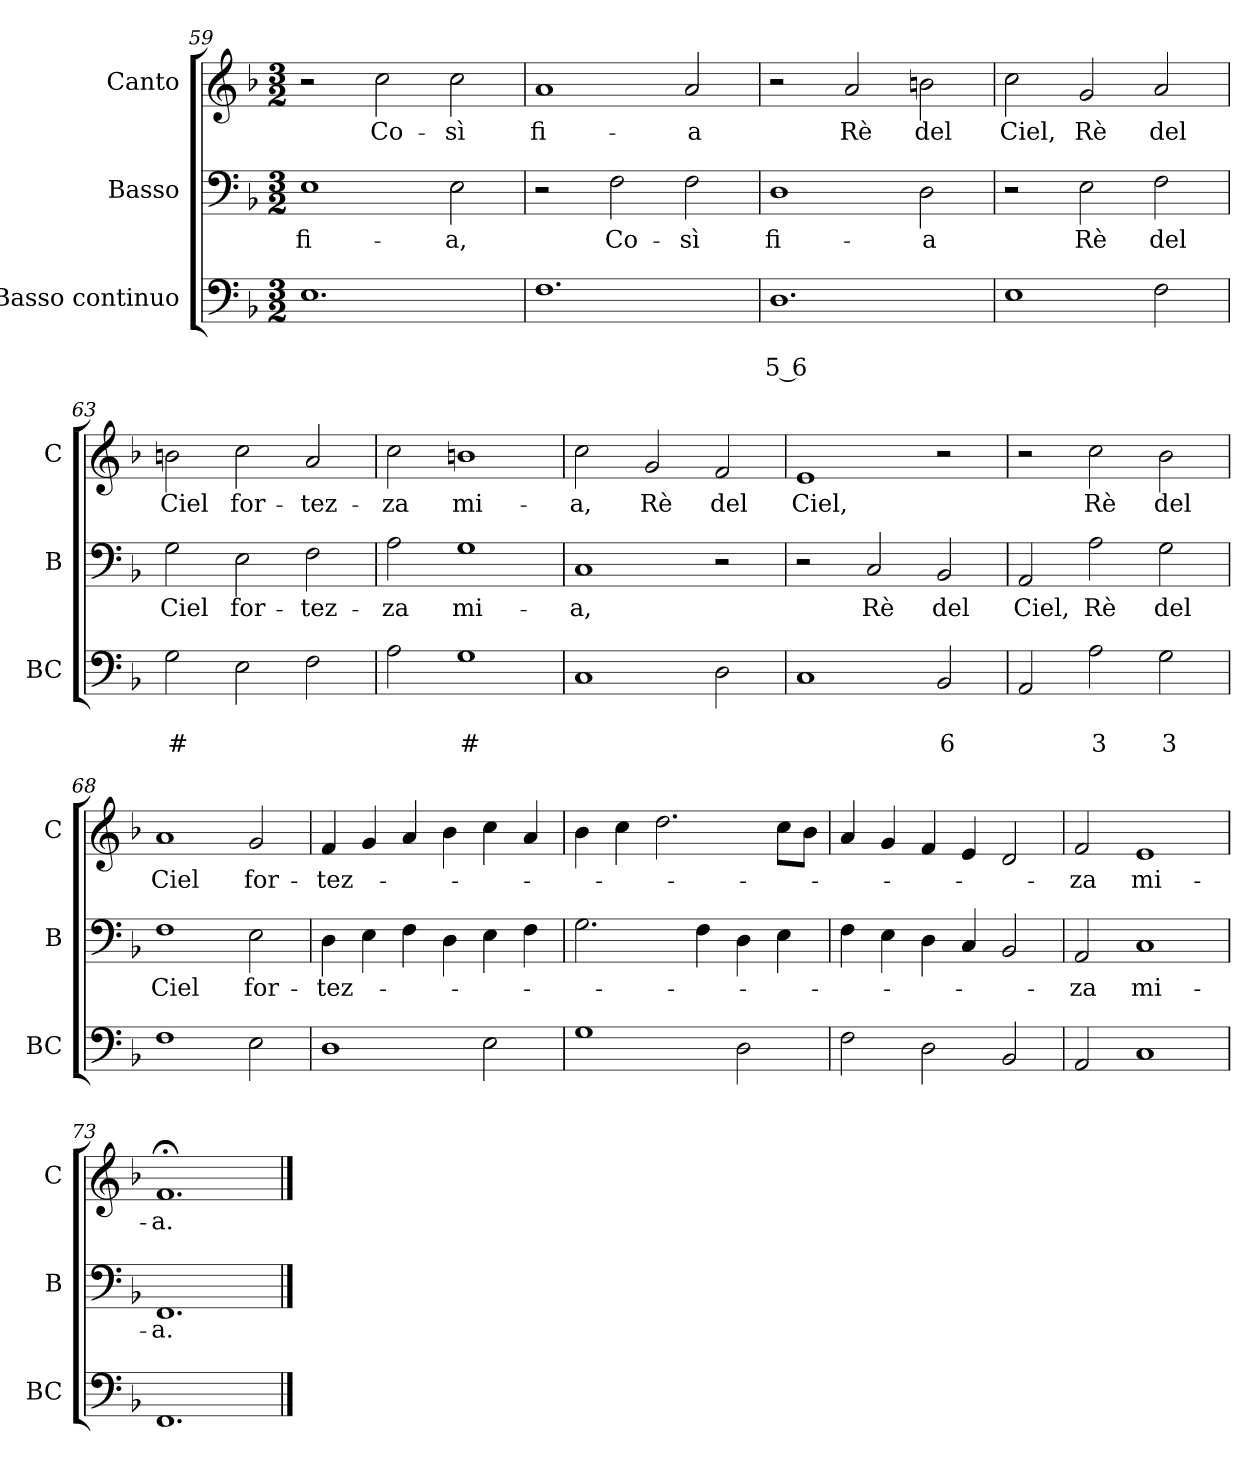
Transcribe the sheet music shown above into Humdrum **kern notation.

**kern	**text	**text	**kern	**text	**kern	**text
*part3	*part3	*part3	*part2	*part2	*part1	*part1
*staff3	*staff3	*staff3	*staff2	*staff2	*staff1	*staff1
*I"Basso continuo	*	*	*I"Basso	*	*I"Canto	*
*I'BC	*	*	*I'B	*	*I'C	*
*clefF4	*	*	*clefF4	*	*clefG2	*
*k[b-]	*	*	*k[b-]	*	*k[b-]	*
*F:	*	*	*F:	*	*F:	*
*M3/2	*	*	*M3/2	*	*M3/2	*
=59	=59	=59	=59	=59	=59	=59
!	!	!	!	!LO:LY:b	!	!
1.E	.	.	1E	fi-	2r	.
!	!	!	!	!	!	!LO:LY:b
.	.	.	.	.	2cc\	Co-
!	!	!	!	!LO:LY:b	!	!LO:LY:b
.	.	.	2E\	-a,	2cc\	-sì
!!LO:LB:g=z
=60	=60	=60	=60	=60	=60	=60
!	!	!	!	!	!	!LO:LY:b
1.F	.	.	2r	.	1a	fi-
!	!	!	!	!LO:LY:b	!	!
.	.	.	2F\	Co-	.	.
!	!	!	!	!LO:LY:b	!	!LO:LY:b
.	.	.	2F\	-sì	2a/	-a
=61	=61	=61	=61	=61	=61	=61
!	!	!LO:LY:b	!	!LO:LY:b	!	!
1.D	.	5 6	1D	fi-	2r	.
!	!	!	!	!	!	!LO:LY:b
.	.	.	.	.	2a/	Rè
!	!	!	!	!LO:LY:b	!	!LO:LY:b
.	.	.	2D\	-a	2bn\	del
=62	=62	=62	=62	=62	=62	=62
!	!	!	!	!	!	!LO:LY:b
1E	.	.	2r	.	2cc\	Ciel,
!	!	!	!	!LO:LY:b	!	!LO:LY:b
.	.	.	2E\	Rè	2g/	Rè
!	!	!	!	!LO:LY:b	!	!LO:LY:b
2F\	.	.	2F\	del	2a/	del
=63	=63	=63	=63	=63	=63	=63
!	!	!LO:LY:b	!	!LO:LY:b	!	!LO:LY:b
2G\	.	#	2G\	Ciel	2bn\	Ciel
!	!	!	!	!LO:LY:b	!	!LO:LY:b
2E\	.	.	2E\	for-	2cc\	for-
!	!	!	!	!LO:LY:b	!	!LO:LY:b
2F\	.	.	2F\	-tez-	2a/	-tez-
=64	=64	=64	=64	=64	=64	=64
!	!	!	!	!LO:LY:b	!	!LO:LY:b
2A\	.	.	2A\	-za	2cc\	-za
!	!	!LO:LY:b	!	!LO:LY:b	!	!LO:LY:b
1G	.	#	1G	mi-	1bn	mi-
=65	=65	=65	=65	=65	=65	=65
!	!	!	!	!LO:LY:b	!	!LO:LY:b
1C	.	.	1C	-a,	2cc\	-a,
!	!	!	!	!	!	!LO:LY:b
.	.	.	.	.	2g/	Rè
!	!	!	!	!	!	!LO:LY:b
2D\	.	.	2r	.	2f/	del
=66	=66	=66	=66	=66	=66	=66
!	!	!	!	!	!	!LO:LY:b
1C	.	.	2r	.	1e	Ciel,
!	!	!	!	!LO:LY:b	!	!
.	.	.	2C/	Rè	.	.
!	!	!LO:LY:b	!	!LO:LY:b	!	!
2BB-/	.	6	2BB-/	del	2r	.
!!LO:LB:g=z
=67	=67	=67	=67	=67	=67	=67
!	!	!	!	!LO:LY:b	!	!
2AA/	.	.	2AA/	Ciel,	2r	.
!	!	!LO:LY:b	!	!LO:LY:b	!	!LO:LY:b
2A\	.	3	2A\	Rè	2cc\	Rè
!	!	!LO:LY:b	!	!LO:LY:b	!	!LO:LY:b
2G\	.	3	2G\	del	2b-\	del
=68	=68	=68	=68	=68	=68	=68
!	!	!	!	!LO:LY:b	!	!LO:LY:b
1F	.	.	1F	Ciel	1a	Ciel
!	!	!	!	!LO:LY:b	!	!LO:LY:b
2E\	.	.	2E\	for-	2g/	for-
=69	=69	=69	=69	=69	=69	=69
!	!	!	!	!LO:LY:b	!	!LO:LY:b
1D	.	.	4D\	-tez-	4f/	-tez-
.	.	.	4E\	.	4g/	.
.	.	.	4F\	.	4a/	.
.	.	.	4D\	.	4b-\	.
2E\	.	.	4E\	.	4cc\	.
.	.	.	4F\	.	4a/	.
=70	=70	=70	=70	=70	=70	=70
1G	.	.	2.G\	.	4b-\	.
.	.	.	.	.	4cc\	.
.	.	.	.	.	2.dd\	.
.	.	.	4F\	.	.	.
2D\	.	.	4D\	.	.	.
.	.	.	4E\	.	8cc\L	.
.	.	.	.	.	8b-\J	.
=71	=71	=71	=71	=71	=71	=71
2F\	.	.	4F\	.	4a/	.
.	.	.	4E\	.	4g/	.
2D\	.	.	4D\	.	4f/	.
.	.	.	4C/	.	4e/	.
2BB-/	.	.	2BB-/	.	2d/	.
=72	=72	=72	=72	=72	=72	=72
!	!	!	!	!LO:LY:b	!	!LO:LY:b
2AA/	.	.	2AA/	-za	2f/	-za
!	!	!	!	!LO:LY:b	!	!LO:LY:b
1C	.	.	1C	mi-	1e	mi-
=73	=73	=73	=73	=73	=73	=73
!	!	!	!	!LO:LY:b	!	!LO:LY:b
1.FF	.	.	1.FF	-a.	1.f;<	-a.
==	==	==	==	==	==	==
*-	*-	*-	*-	*-	*-	*-
